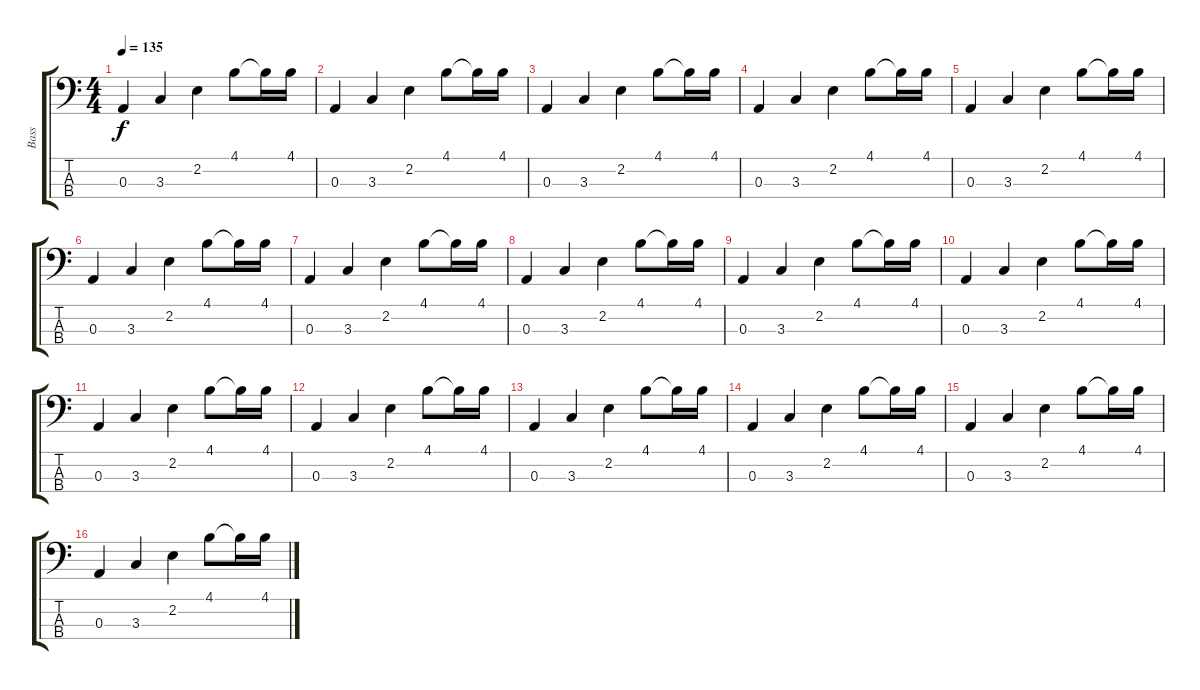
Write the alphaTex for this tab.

\track ("Bass" "Bass") {instrument electricbassfinger}
\staff {score tabs}
\tuning (G2 D2 A1 E1) {hide}
\ts (4 4)
\tempo 135
\clef f4
\ks c
0.3.4{dy f} 3.3.4 2.2.4 4.1.8 4.1{t}.16 4.1.16 |
0.3.4 3.3.4 2.2.4 4.1.8 4.1{t}.16 4.1.16 |
0.3.4 3.3.4 2.2.4 4.1.8 4.1{t}.16 4.1.16 |
0.3.4 3.3.4 2.2.4 4.1.8 4.1{t}.16 4.1.16 |
0.3.4 3.3.4 2.2.4 4.1.8 4.1{t}.16 4.1.16 |
0.3.4 3.3.4 2.2.4 4.1.8 4.1{t}.16 4.1.16 |
0.3.4 3.3.4 2.2.4 4.1.8 4.1{t}.16 4.1.16 |
0.3.4 3.3.4 2.2.4 4.1.8 4.1{t}.16 4.1.16 |
0.3.4 3.3.4 2.2.4 4.1.8 4.1{t}.16 4.1.16 |
0.3.4 3.3.4 2.2.4 4.1.8 4.1{t}.16 4.1.16 |
0.3.4 3.3.4 2.2.4 4.1.8 4.1{t}.16 4.1.16 |
0.3.4 3.3.4 2.2.4 4.1.8 4.1{t}.16 4.1.16 |
0.3.4 3.3.4 2.2.4 4.1.8 4.1{t}.16 4.1.16 |
0.3.4 3.3.4 2.2.4 4.1.8 4.1{t}.16 4.1.16 |
0.3.4 3.3.4 2.2.4 4.1.8 4.1{t}.16 4.1.16 |
0.3.4 3.3.4 2.2.4 4.1.8 4.1{t}.16 4.1.16
